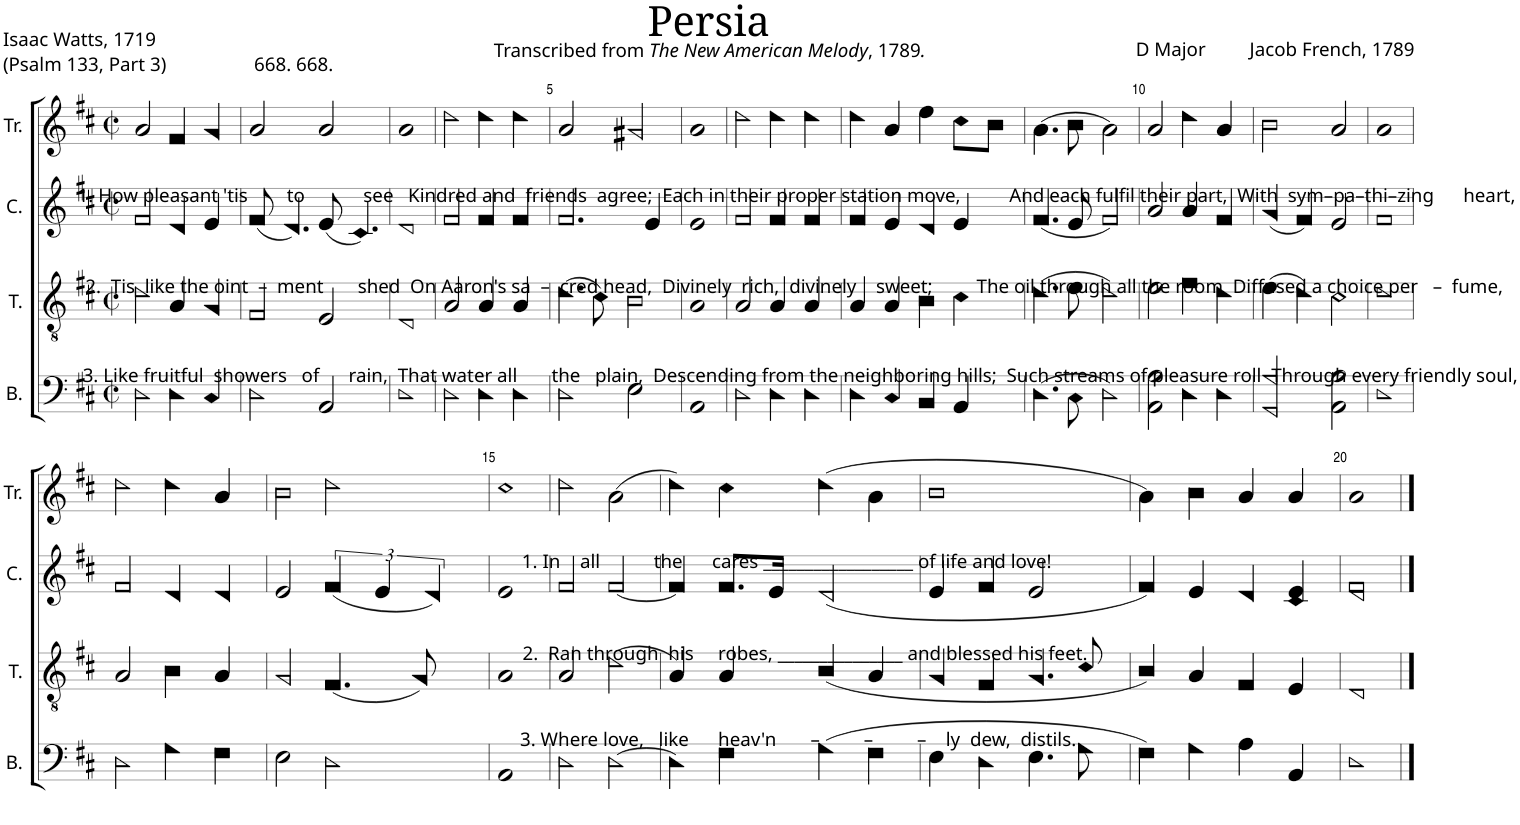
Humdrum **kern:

**kern	**kern	**kern	**kern
*part4	*part3	*part2	*part1
*staff4	*staff3	*staff2	*staff1
*I"B.	*I"T.	*I"C.	*I"Tr.
*I'B.	*I'T.	*I'C.	*I'Tr.
*clefF4	*clefGv2	*clefG2	*clefG2
*k[f#c#]	*k[f#c#]	*k[f#c#]	*k[f#c#]
*M2/2	*M2/2	*M2/2	*M2/2
*met(c|)	*met(c|)	*met(c|)	*met(c|)
=1	=1	=1	=1
!	!	!	!LO:TX:a:t=1. How pleasant 'tis        to            see   Kindred and  friends  agree;  Each in their proper station move,          And each fulfil their part,  With  sym–pa–thi–zing      heart,
!	!	!LO:TX:a:t=2.  Tis  like the oint  –  ment       shed  On Aaron's sa  –  cred head,  Divinely  rich,  divinely    sweet;         The oil through all the room  Diffused a choice per   –  fume,	!
!	!LO:TX:a:t=3. Like fruitful  showers   of      rain,  That water all       the   plain,  Descending from the neighboring hills;  Such streams of pleasure roll  Through every friendly soul,	!	!
2D!\	2d!\	2f#!/	2a!/
4D!\	4A!/	4d!/	4f#!/
4C#!/	4G!/	4e!/	4g!/
=2	=2	=2	=2
2D!\	2F#!/	(8f#!/	2a!/
.	.	4.d!/)	.
2AA!/	2E!/	(8e!/	2a!/
.	.	4.c#!/)	.
=3	=3	=3	=3
1D!	1D!	1d!	1a!
=4	=4	=4	=4
2D!\	2A!/	2f#!/	2dd!\
4D!\	4A!/	4f#!/	4dd!\
4D!\	4A!/	4f#!/	4dd!\
=5	=5	=5	=5
2D!\	(4.d!\	2.f#!/	2a!/
.	8c#!\)	.	.
2E!\	2B!\	.	2g#X!/
.	.	4e!/	.
=6	=6	=6	=6
1AA!	1A!	1e!	1a!
=7	=7	=7	=7
2D!\	2A!/	2f#!/	2dd!\
4D!\	4A!/	4f#!/	4dd!\
4D!\	4A!/	4f#!/	4dd!\
=8	=8	=8	=8
4D!\	4A!/	4f#!/	4dd!\
4C#!/	4A!/	4e!/	4a!/
4BB!/	4B!\	4d!/	4ee!\
4AA!/	4c#!\	4e!/	8cc#!\L
.	.	.	8b!\J
=9	=9	=9	=9
(4.D!\	(4.d!\	(4.f#!/	(4.a!\
8C#!\	8e!\	8e!/	8b!\
2D!\)	2d!\)	2f#!/)	2a!\)
=10	=10	=10	=10
2AA!\ 2A!\	2e!\	2a!/	2a!/
4D!\	4f#!\	4a!/	4dd!\
4D!\	4d!\	4f#!/	4a!/
=11	=11	=11	=11
2GG!/ 2G!/	(4e!\	(4g!/	2b!\
.	4d!\)	4f#!/)	.
2AA!\ 2A!\	2c#!\	2e!/	2a!/
=12	=12	=12	=12
1D!	1d!	1f#!	1a!
!!LO:LB:g=z
=13	=13	=13	=13
2D!\	2A!/	2f#!/	2dd!\
4G!\	4B!\	4d!/	4dd!\
4F#!\	4A!/	4d!/	4a!/
=14	=14	=14	=14
2E!\	2G!/	2e!/	2b!\
2D!\	(4.F#!/	(6f#!/	2dd!\
.	.	6e!/	.
.	.	6d!/)	.
.	8G!/)	.	.
=15	=15	=15	=15
1AA!	1A!	1e!	1cc#!
=16	=16	=16	=16
!	!	!	!LO:TX:a:t=1. In    all           the      cares __________________ of life and love!
!	!	!LO:TX:a:t=2.  Ran through  his     robes, _______________ and blessed his feet.	!
!	!LO:TX:a:t=3. Where love,   like      heav'n       –         –         –    ly  dew,  distils.	!	!
2D!\	2A!/	2f#!/	2dd!\
[2D!\	(2d!\	[2f#!/	(2a!\
=17	=17	=17	=17
4D!\]	4A!/)	4f#!/]	4dd!\)
4F#!\	4A!/	8.f#!/L	4cc#!\
.	.	16e!/Jk	.
(4G!\	(<4B!/	(<2d!/	(4dd!\
4F#!\	4A!/	.	4a!\
=18	=18	=18	=18
4E!\	4G!/	4e!/	1b!
4D!\	4F#!/	4f#!/	.
4.E!\	4.G!/	2e!/	.
8G!\	8c#!/	.	.
=19	=19	=19	=19
4F#!\)	4B!/)	4f#!/)	4a!\)
4G!\	4A!/	4e!/	4b!\
4A!\	4F#!/	4d!/	4a!/
4AA!/	4E!/	4c#!/ 4e!/	4a!/
=20	=20	=20	=20
1D!	1D!	1d! 1f#!	1a!
==	==	==	==
*-	*-	*-	*-
